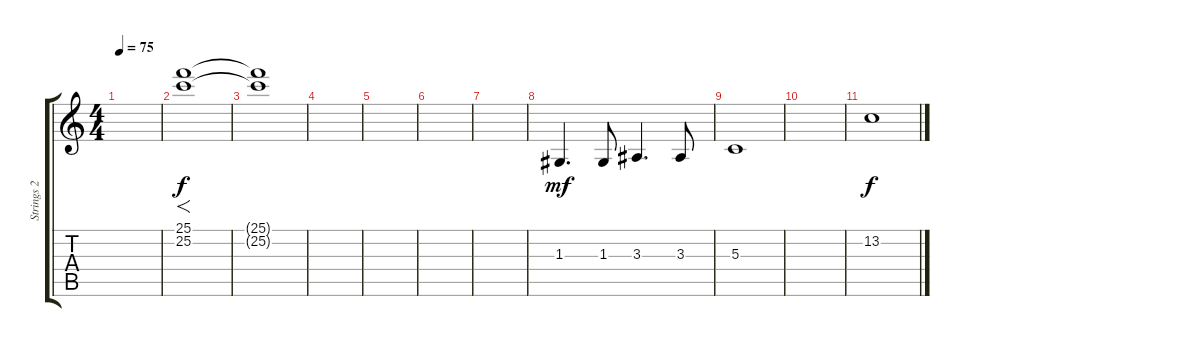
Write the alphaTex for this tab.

\track ("Strings 2" "Strings 2") {instrument stringensemble1}
\staff {score tabs}
\tuning (E4 B3 G3 D3 A2 E2) {hide}
\ts (4 4)
\tempo 75
\clef g2
\ks c
|
(25.1 25.2).1{f} |
(25.1{t} 25.2{t}).1{dy f} |
|
|
|
|
1.3.4{d dy mf} 1.3.8 3.3.4{d} 3.3.8 |
5.3.1 |
|
13.2.1{dy f}
